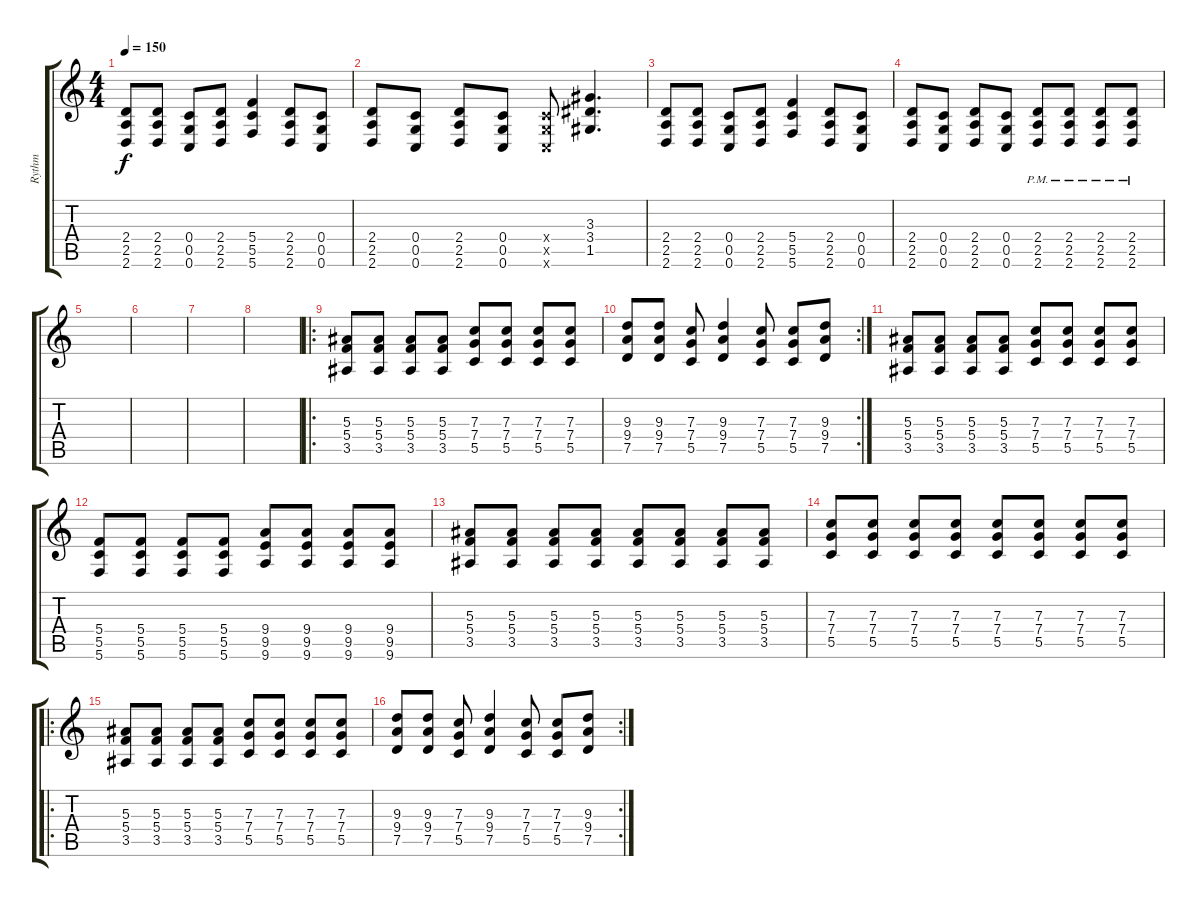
\track ("Rythm" "Rythm") {instrument distortionguitar}
\staff {score tabs}
\tuning (D4 A3 F3 C3 G2 C2) {hide}
\ts (4 4)
\tempo 150
\clef g2
\ks c
(2.4 2.5 2.6).8{dy f} (2.4 2.5 2.6).8 (0.4 0.5 0.6).8 (2.4 2.5 2.6).8 (5.4 5.5 5.6).4 (2.4 2.5 2.6).8 (0.4 0.5 0.6).8 |
(2.4 2.5 2.6).8 (0.4 0.5 0.6).8 (2.4 2.5 2.6).8 (0.4 0.5 0.6).8 (0.4{x} 0.5{x} 0.6{x}).8 (3.3 3.4 1.5).4{d} |
(2.4 2.5 2.6).8 (2.4 2.5 2.6).8 (0.4 0.5 0.6).8 (2.4 2.5 2.6).8 (5.4 5.5 5.6).4 (2.4 2.5 2.6).8 (0.4 0.5 0.6).8 |
(2.4 2.5 2.6).8 (0.4 0.5 0.6).8 (2.4 2.5 2.6).8 (0.4 0.5 0.6).8 (2.4{pm} 2.5{pm} 2.6{pm}).8 (2.4{pm} 2.5{pm} 2.6{pm}).8 (2.4{pm} 2.5 2.6{pm}).8 (2.4{pm} 2.5{pm} 2.6{pm}).8 |
|
|
|
|
\ro
(5.3 5.4 3.5).8 (5.3 5.4 3.5).8 (5.3 5.4 3.5).8 (5.3 5.4 3.5).8 (7.3 7.4 5.5).8 (7.3 7.4 5.5).8 (7.3 7.4 5.5).8 (7.3 7.4 5.5).8 |
\rc 2
(9.3 9.4 7.5).8 (9.3 9.4 7.5).8 (7.3 7.4 5.5).8 (9.3 9.4 7.5).4 (7.3 7.4 5.5).8 (7.3 7.4 5.5).8 (9.3 9.4 7.5).8 |
(5.3 5.4 3.5).8 (5.3 5.4 3.5).8 (5.3 5.4 3.5).8 (5.3 5.4 3.5).8 (7.3 7.4 5.5).8 (7.3 7.4 5.5).8 (7.3 7.4 5.5).8 (7.3 7.4 5.5).8 |
(5.4 5.5 5.6).8 (5.4 5.5 5.6).8 (5.4 5.5 5.6).8 (5.4 5.5 5.6).8 (9.4 9.5 9.6).8 (9.4 9.5 9.6).8 (9.4 9.5 9.6).8 (9.4 9.5 9.6).8 |
(5.3 5.4 3.5).8 (5.3 5.4 3.5).8 (5.3 5.4 3.5).8 (5.3 5.4 3.5).8 (5.3 5.4 3.5).8 (5.3 5.4 3.5).8 (5.3 5.4 3.5).8 (5.3 5.4 3.5).8 |
(7.3 7.4 5.5).8 (7.3 7.4 5.5).8 (7.3 7.4 5.5).8 (7.3 7.4 5.5).8 (7.3 7.4 5.5).8 (7.3 7.4 5.5).8 (7.3 7.4 5.5).8 (7.3 7.4 5.5).8 |
\ro
(5.3 5.4 3.5).8 (5.3 5.4 3.5).8 (5.3 5.4 3.5).8 (5.3 5.4 3.5).8 (7.3 7.4 5.5).8 (7.3 7.4 5.5).8 (7.3 7.4 5.5).8 (7.3 7.4 5.5).8 |
\rc 2
(9.3 9.4 7.5).8 (9.3 9.4 7.5).8 (7.3 7.4 5.5).8 (9.3 9.4 7.5).4 (7.3 7.4 5.5).8 (7.3 7.4 5.5).8 (9.3 9.4 7.5).8
